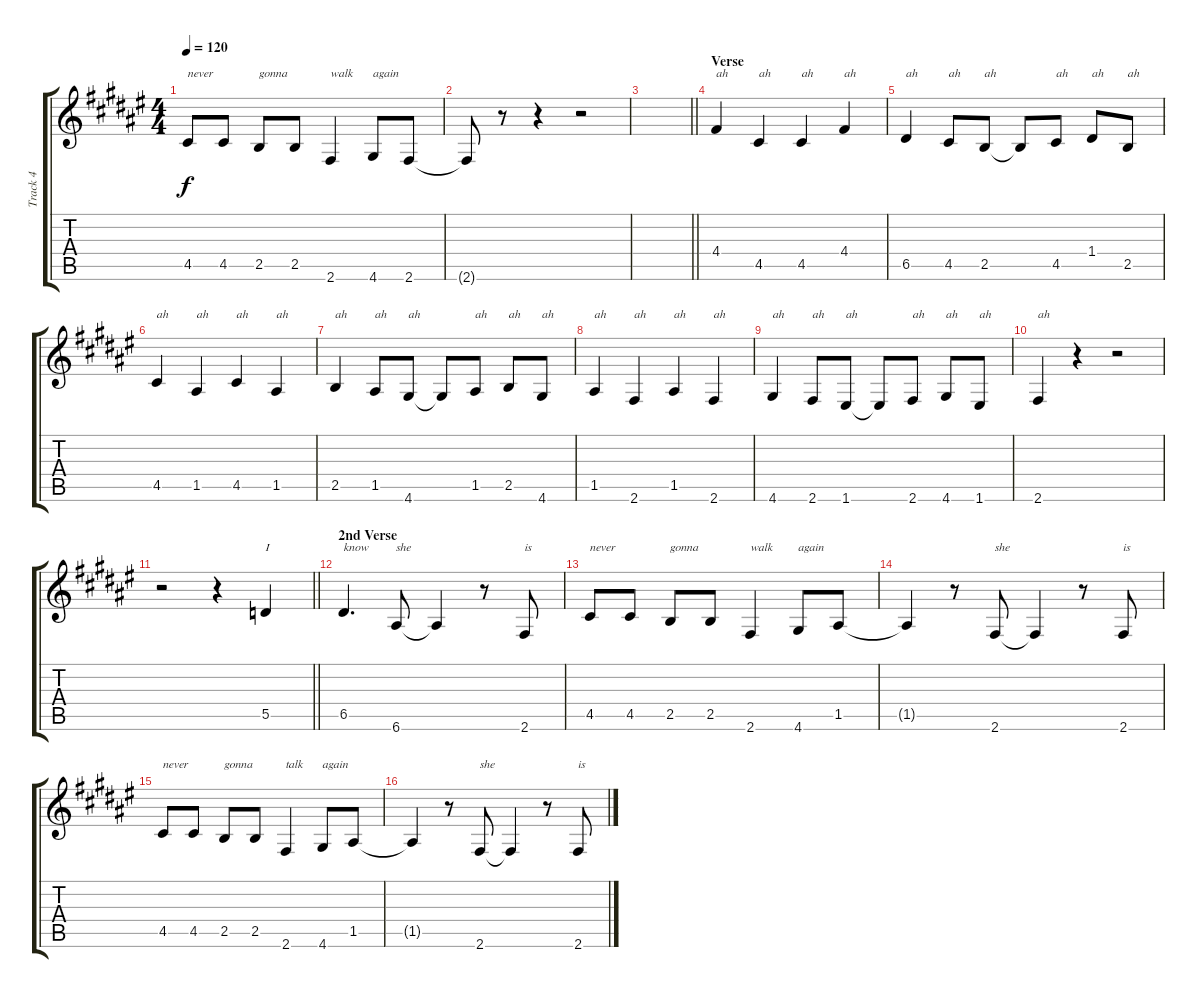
\track ("Track 4" "Track 4") {instrument acousticguitarsteel}
\staff {score tabs}
\tuning (E4 B3 G3 D3 A2 E2) {hide}
\ts (4 4)
\tempo 120
\clef g2
\ks f#
4.5.8{txt "never" dy f} 4.5.8 2.5.8{txt "gonna"} 2.5.8 2.6.4{txt "walk"} 4.6.8{txt "again"} 2.6.8 |
2.6{t}.8 r.8 r.4 r.2 |
\barLineRight lightlight
|
\section ("" "Verse")
4.4.4{txt "ah"} 4.5.4{txt "ah"} 4.5.4{txt "ah"} 4.4.4{txt "ah"} |
6.5.4{txt "ah"} 4.5.8{txt "ah"} 2.5.8{txt "ah"} 2.5{t}.8 4.5.8{txt "ah"} 1.4.8{txt "ah"} 2.5.8{txt "ah"} |
4.5.4{txt "ah"} 1.5.4{txt "ah"} 4.5.4{txt "ah"} 1.5.4{txt "ah"} |
2.5.4{txt "ah"} 1.5.8{txt "ah"} 4.6.8{txt "ah"} 4.6{t}.8 1.5.8{txt "ah"} 2.5.8{txt "ah"} 4.6.8{txt "ah"} |
1.5.4{txt "ah"} 2.6.4{txt "ah"} 1.5.4{txt "ah"} 2.6.4{txt "ah"} |
4.6.4{txt "ah"} 2.6.8{txt "ah"} 1.6.8{txt "ah"} 1.6{t}.8 2.6.8{txt "ah"} 4.6.8{txt "ah"} 1.6.8{txt "ah"} |
2.6.4{txt "ah"} r.4 r.2 |
\barLineRight lightlight
r.2 r.4 5.5.4{txt "I"} |
\section ("" "2nd Verse")
6.5.4{d txt "know"} 6.6.8{txt "she"} 6.6{t}.4 r.8 2.6.8{txt "is"} |
4.5.8{txt "never"} 4.5.8 2.5.8{txt "gonna"} 2.5.8 2.6.4{txt "walk"} 4.6.8{txt "again"} 1.5.8 |
1.5{t}.4 r.8 2.6.8{txt "she"} 2.6{t}.4 r.8 2.6.8{txt "is"} |
4.5.8{txt "never"} 4.5.8 2.5.8{txt "gonna"} 2.5.8 2.6.4{txt "talk"} 4.6.8{txt "again"} 1.5.8 |
1.5{t}.4 r.8 2.6.8{txt "she"} 2.6{t}.4 r.8 2.6.8{txt "is"}
